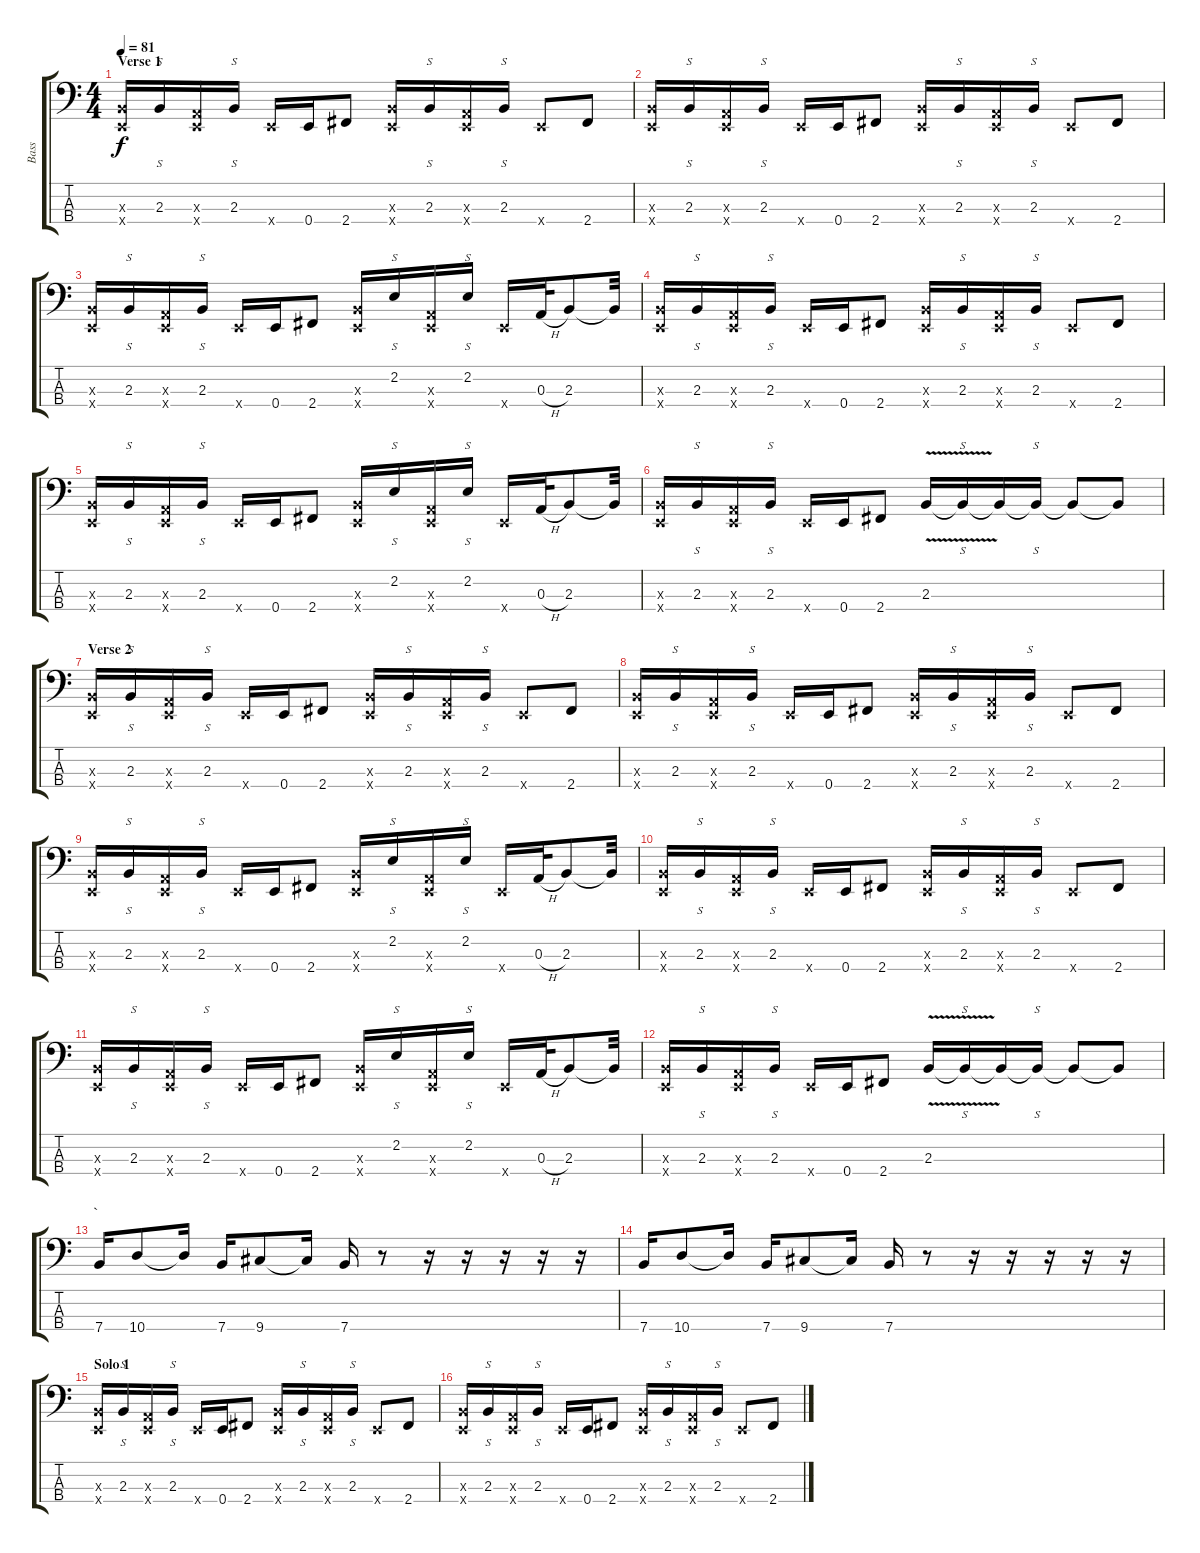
\track ("Bass" "Bass") {instrument electricbassfinger}
\staff {score tabs}
\tuning (G2 D2 A1 E1) {hide}
\ts (4 4)
\section ("" "Verse 1")
\tempo 81
\clef f4
\ks c
(2.3{x} 0.4{x}).16{dy f} 2.3.16{s} (0.3{x} 0.4{x}).16 2.3.16{s} 0.4{x}.16 0.4.16 2.4.8 (2.3{x} 0.4{x}).16 2.3.16{s} (0.3{x} 0.4{x}).16 2.3.16{s} 0.4{x}.8 2.4.8 |
(2.3{x} 0.4{x}).16 2.3.16{s} (0.3{x} 0.4{x}).16 2.3.16{s} 0.4{x}.16 0.4.16 2.4.8 (2.3{x} 0.4{x}).16 2.3.16{s} (0.3{x} 0.4{x}).16 2.3.16{s} 0.4{x}.8 2.4.8 |
(2.3{x} 0.4{x}).16 2.3.16{s} (0.3{x} 0.4{x}).16 2.3.16{s} 0.4{x}.16 0.4.16 2.4.8 (2.3{x} 0.4{x}).16 2.2.16{s} (0.3{x} 0.4{x}).16 2.2.16{s} 0.4{x}.16 0.3{h}.32 2.3.8 2.3{t}.32 |
(2.3{x} 0.4{x}).16 2.3.16{s} (0.3{x} 0.4{x}).16 2.3.16{s} 0.4{x}.16 0.4.16 2.4.8 (2.3{x} 0.4{x}).16 2.3.16{s} (0.3{x} 0.4{x}).16 2.3.16{s} 0.4{x}.8 2.4.8 |
(2.3{x} 0.4{x}).16 2.3.16{s} (0.3{x} 0.4{x}).16 2.3.16{s} 0.4{x}.16 0.4.16 2.4.8 (2.3{x} 0.4{x}).16 2.2.16{s} (0.3{x} 0.4{x}).16 2.2.16{s} 0.4{x}.16 0.3{h}.32 2.3.8 2.3{t}.32 |
(2.3{x} 0.4{x}).16 2.3.16{s} (0.3{x} 0.4{x}).16 2.3.16{s} 0.4{x}.16 0.4.16 2.4.8 2.3{v}.16 2.3{t}.16{s} 2.3{t}.16 2.3{t}.16{s} 2.3{t}.8 2.3{t}.8 |
\section ("" "Verse 2")
(2.3{x} 0.4{x}).16 2.3.16{s} (0.3{x} 0.4{x}).16 2.3.16{s} 0.4{x}.16 0.4.16 2.4.8 (2.3{x} 0.4{x}).16 2.3.16{s} (0.3{x} 0.4{x}).16 2.3.16{s} 0.4{x}.8 2.4.8 |
(2.3{x} 0.4{x}).16 2.3.16{s} (0.3{x} 0.4{x}).16 2.3.16{s} 0.4{x}.16 0.4.16 2.4.8 (2.3{x} 0.4{x}).16 2.3.16{s} (0.3{x} 0.4{x}).16 2.3.16{s} 0.4{x}.8 2.4.8 |
(2.3{x} 0.4{x}).16 2.3.16{s} (0.3{x} 0.4{x}).16 2.3.16{s} 0.4{x}.16 0.4.16 2.4.8 (2.3{x} 0.4{x}).16 2.2.16{s} (0.3{x} 0.4{x}).16 2.2.16{s} 0.4{x}.16 0.3{h}.32 2.3.8 2.3{t}.32 |
(2.3{x} 0.4{x}).16 2.3.16{s} (0.3{x} 0.4{x}).16 2.3.16{s} 0.4{x}.16 0.4.16 2.4.8 (2.3{x} 0.4{x}).16 2.3.16{s} (0.3{x} 0.4{x}).16 2.3.16{s} 0.4{x}.8 2.4.8 |
(2.3{x} 0.4{x}).16 2.3.16{s} (0.3{x} 0.4{x}).16 2.3.16{s} 0.4{x}.16 0.4.16 2.4.8 (2.3{x} 0.4{x}).16 2.2.16{s} (0.3{x} 0.4{x}).16 2.2.16{s} 0.4{x}.16 0.3{h}.32 2.3.8 2.3{t}.32 |
(2.3{x} 0.4{x}).16 2.3.16{s} (0.3{x} 0.4{x}).16 2.3.16{s} 0.4{x}.16 0.4.16 2.4.8 2.3{v}.16 2.3{t}.16{s} 2.3{t}.16 2.3{t}.16{s} 2.3{t}.8 2.3{t}.8 |
\section ("" "`")
7.4.16 10.4.8 10.4{t}.16 7.4.16 9.4.8 9.4{t}.16 7.4.16 r.8 r.16 r.16 r.16 r.16 r.16 |
7.4.16 10.4.8 10.4{t}.16 7.4.16 9.4.8 9.4{t}.16 7.4.16 r.8 r.16 r.16 r.16 r.16 r.16 |
\section ("" "Solo 1")
(2.3{x} 0.4{x}).16 2.3.16{s} (0.3{x} 0.4{x}).16 2.3.16{s} 0.4{x}.16 0.4.16 2.4.8 (2.3{x} 0.4{x}).16 2.3.16{s} (0.3{x} 0.4{x}).16 2.3.16{s} 0.4{x}.8 2.4.8 |
(2.3{x} 0.4{x}).16 2.3.16{s} (0.3{x} 0.4{x}).16 2.3.16{s} 0.4{x}.16 0.4.16 2.4.8 (2.3{x} 0.4{x}).16 2.3.16{s} (0.3{x} 0.4{x}).16 2.3.16{s} 0.4{x}.8 2.4.8
